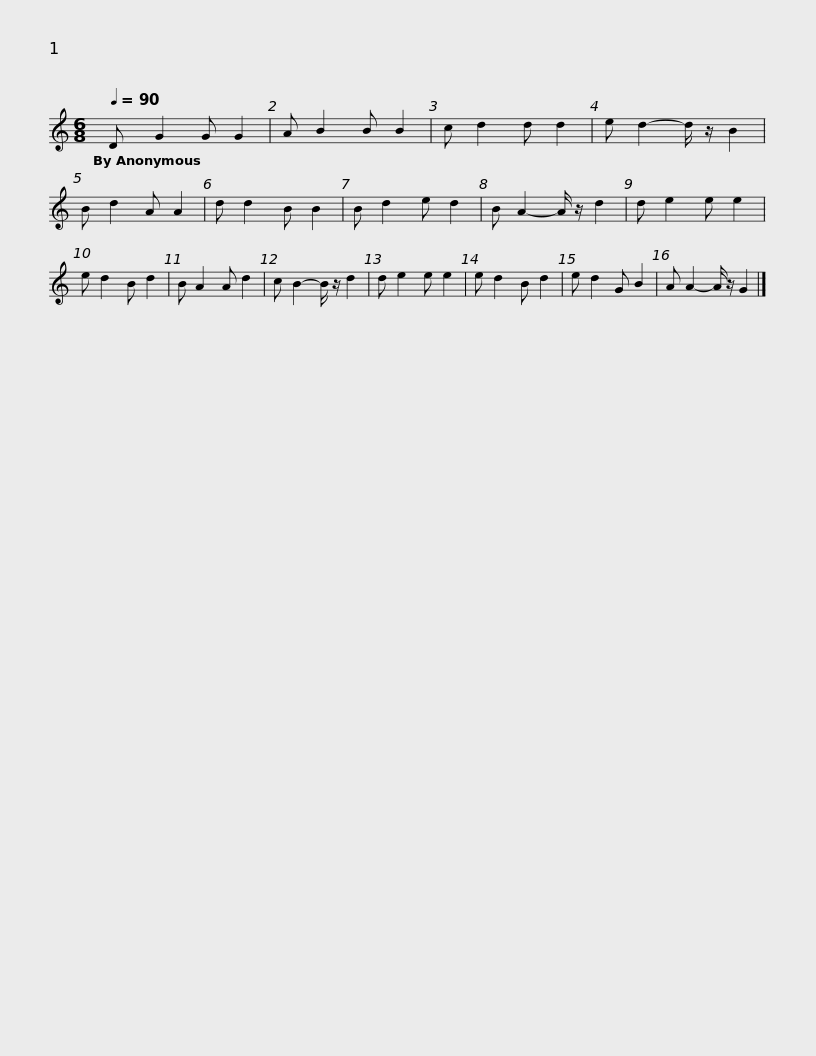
X:1
L:1/8
Q:1/4=90
M:6/8
I:linebreak $
K:C
V:1 treble
V:1
 D G2 G G2 | A B2 B B2 | c d2 d d2 | e d2- d/ z/ B2 | B d2 A A2 | %5
 d d2 B B2 | B d2 e d2 | B A2- A/ z/ d2 | d e2 e e2 |$ e d2 B d2 | %10
 B A2 A d2 | c B2- B/ z/ d2 | d e2 e e2 | e d2 B d2 | e d2 G B2 | %15
 A A2- A/ z/ G2 |] %16
